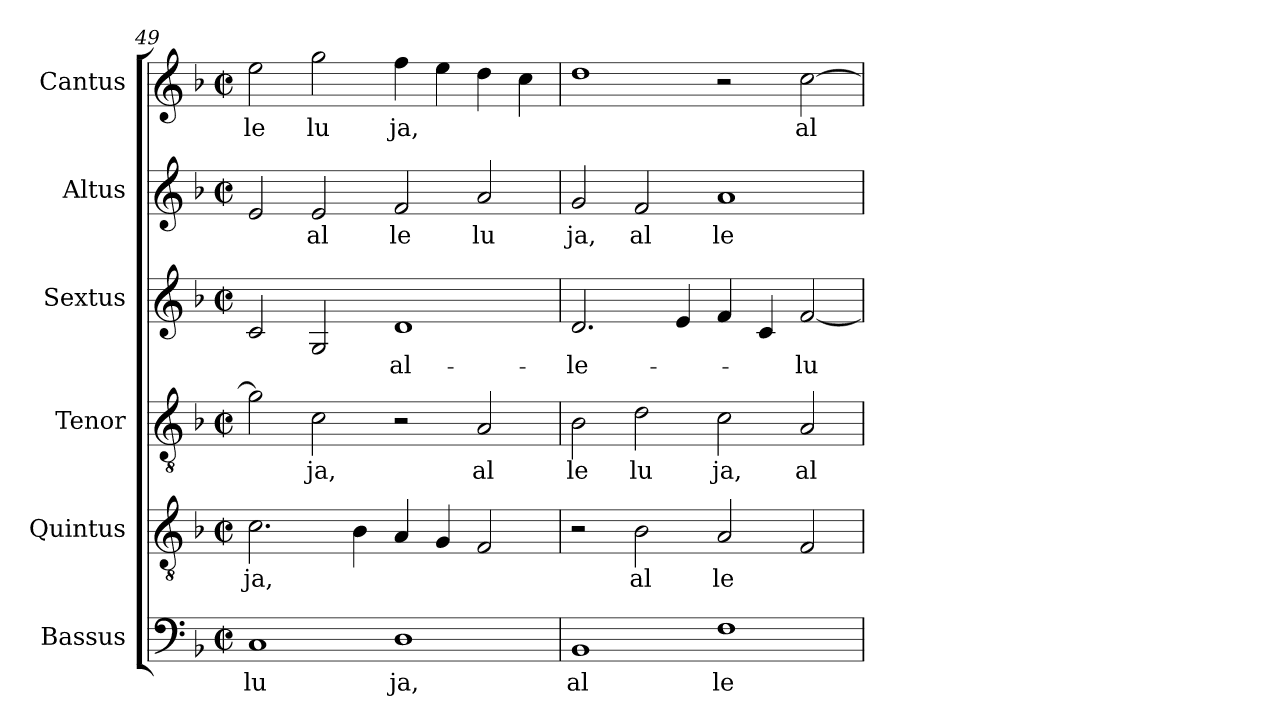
**kern	**text	**kern	**text	**kern	**text	**kern	**text	**kern	**text	**kern	**text
*part6	*part6	*part5	*part5	*part4	*part4	*part3	*part3	*part2	*part2	*part1	*part1
*staff6	*staff6	*staff5	*staff5	*staff4	*staff4	*staff3	*staff3	*staff2	*staff2	*staff1	*staff1
*I"Bassus	*	*I"Quintus	*	*I"Tenor	*	*I"Sextus	*	*I"Altus	*	*I"Cantus	*
*clefF4	*	*clefGv2	*	*clefGv2	*	*clefG2	*	*clefG2	*	*clefG2	*
*k[b-]	*	*k[b-]	*	*k[b-]	*	*k[b-]	*	*k[b-]	*	*k[b-]	*
*F:	*	*F:	*	*F:	*	*F:	*	*F:	*	*F:	*
*M2/2	*	*M2/2	*	*M2/2	*	*M2/2	*	*M2/2	*	*M2/2	*
*met(c|)	*	*met(c|)	*	*met(c|)	*	*met(c|)	*	*met(c|)	*	*met(c|)	*
=49	=49	=49	=49	=49	=49	=49	=49	=49	=49	=49	=49
!	!LO:LY:b:cj	!	!LO:LY:b:cj	!	!	!	!	!	!	!	!LO:LY:b:cj
1C	lu	2.c\	ja,	2g\]	.	2c/	.	2e/	.	2ee\	le
!	!	!	!	!	!LO:LY:b:cj	!	!	!	!LO:LY:b:cj	!	!LO:LY:b:cj
.	.	.	.	2c\	ja,	2G/	.	2e/	al	2gg\	lu
.	.	4B-\	.	.	.	.	.	.	.	.	.
!	!LO:LY:b:cj	!	!	!	!	!	!LO:LY:b:cj	!	!LO:LY:b:cj	!	!LO:LY:b:cj
1D	ja,	4A/	.	2r	.	1d	al-	2f/	le	4ff\	ja,
.	.	4G/	.	.	.	.	.	.	.	4ee\	.
!	!	!	!	!	!LO:LY:b:cj	!	!	!	!LO:LY:b:cj	!	!
.	.	2F/	.	2A/	al	.	.	2a/	lu	4dd\	.
.	.	.	.	.	.	.	.	.	.	4cc\	.
=50	=50	=50	=50	=50	=50	=50	=50	=50	=50	=50	=50
!	!LO:LY:b:cj	!	!	!	!LO:LY:b:cj	!	!LO:LY:b:cj	!	!LO:LY:b:cj	!	!
1BB-	al	2r	.	2B-\	le	2.d/	-le-	2g/	ja,	1dd	.
!	!	!	!LO:LY:b:cj	!	!LO:LY:b:cj	!	!	!	!LO:LY:b:cj	!	!
.	.	2B-\	al	2d\	lu	.	.	2f/	al	.	.
.	.	.	.	.	.	4e/	.	.	.	.	.
!	!LO:LY:b:cj	!	!LO:LY:b:cj	!	!LO:LY:b:cj	!	!	!	!LO:LY:b:cj	!	!
1F	le	2A/	le	2c\	ja,	4f/	.	1a	le	2r	.
.	.	.	.	.	.	4c/	.	.	.	.	.
!	!	!	!	!	!LO:LY:b:cj	!	!LO:LY:b:cj	!	!	!	!LO:LY:b:cj
.	.	2F/	.	2A/	al	[<2f/	-lu-	.	.	[>2cc\	al
=	=	=	=	=	=	=	=	=	=	=	=
*-	*-	*-	*-	*-	*-	*-	*-	*-	*-	*-	*-
